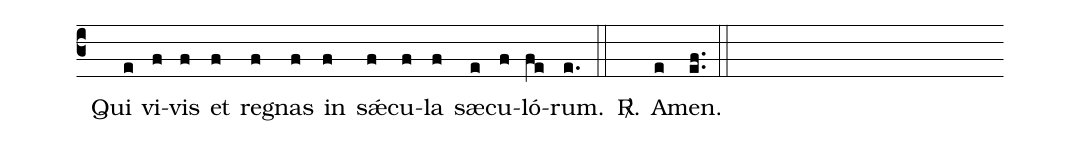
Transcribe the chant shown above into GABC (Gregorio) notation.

%%
(c3) () Qui(e) vi(f)vis(f) et(f) re(f)gnas(f) in(f) s<sp>'ae</sp>(f)cu(f)la(f) sæ(e)cu(f)ló(fe)rum.(e.) (::) <sp>R/</sp>.() A(e)men.(ef..) (::)
